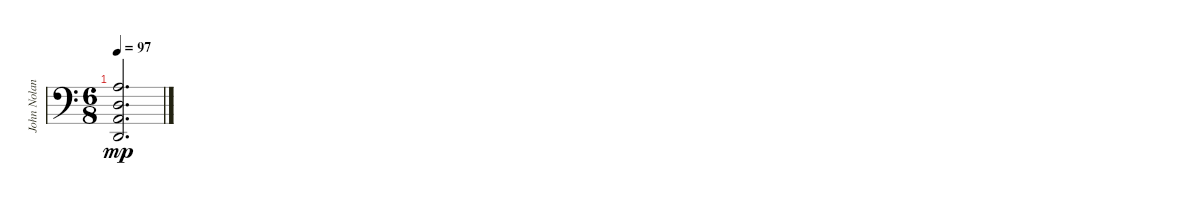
\track ("John Nolan" "John Nolan") {instrument acousticgrandpiano}
\staff {score}
\tuning (C3 G2 D2 A1 E1 B0) {hide}
\ts (6 8)
\tempo 97
\clef f4
\ks c
(9.1 7.2 7.3 10.5).2{d dy mp}
